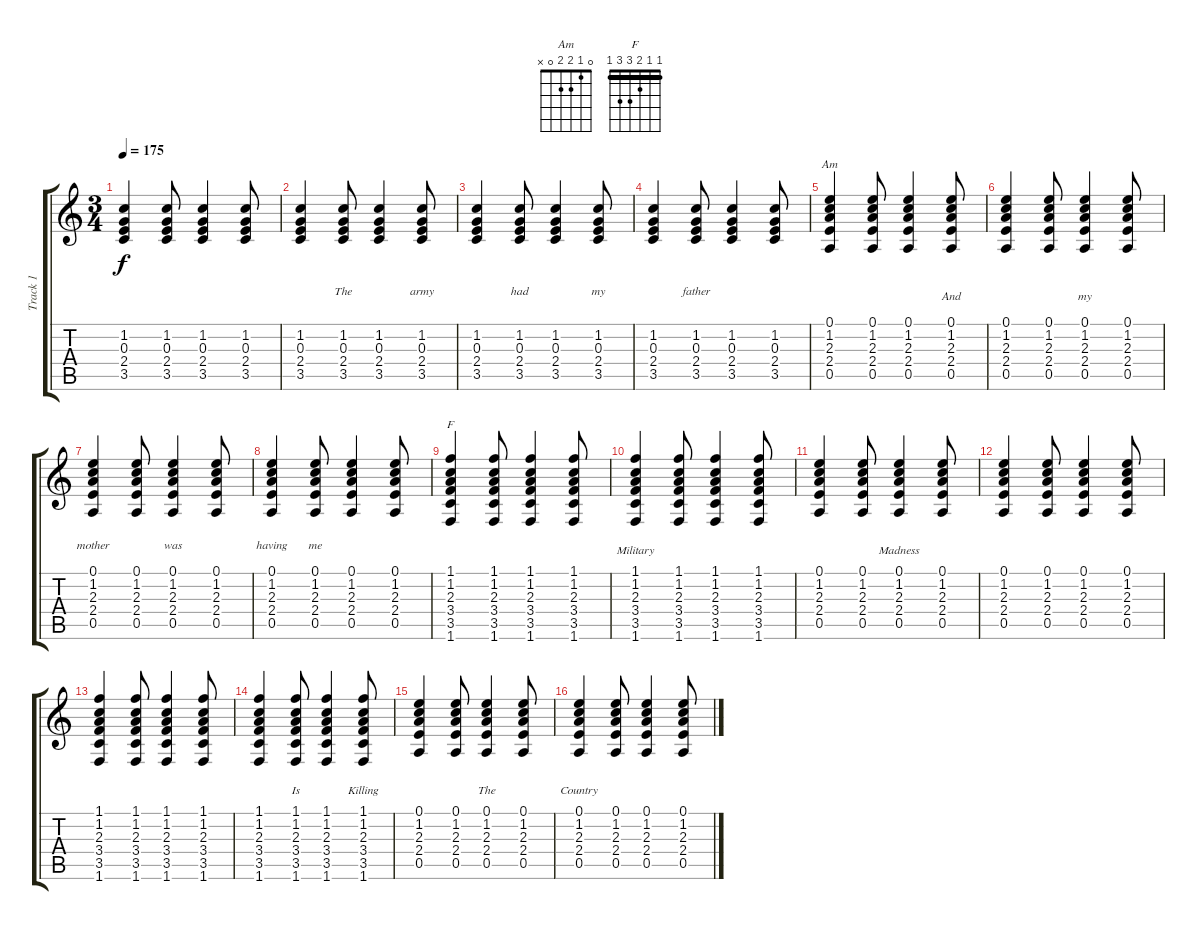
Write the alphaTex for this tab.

\track ("Track 1" "Track 1") {instrument acousticguitarsteel}
\staff {score tabs}
\tuning (E4 B3 G3 D3 A2 E2) {hide}
\chord ("Am" 0 1 2 2 0 x)
\chord ("F" 1 1 2 3 3 1) {barre 1}
\ts (3 4)
\tempo 175
\clef g2
\ks c
(1.2 0.3 2.4 3.5).4{lyrics (0 "") lyrics (1 "") lyrics (2 "") lyrics (3 "") lyrics (4 "") dy f} (1.2 0.3 2.4 3.5).8{lyrics (0 "") lyrics (1 "") lyrics (2 "") lyrics (3 "") lyrics (4 "")} (1.2 0.3 2.4 3.5).4{lyrics (0 "") lyrics (1 "") lyrics (2 "") lyrics (3 "") lyrics (4 "")} (1.2 0.3 2.4 3.5).8{lyrics (0 "") lyrics (1 "") lyrics (2 "") lyrics (3 "") lyrics (4 "")} |
(1.2 0.3 2.4 3.5).4{lyrics (0 "") lyrics (1 "") lyrics (2 "") lyrics (3 "") lyrics (4 "")} (1.2 0.3 2.4 3.5).8{lyrics (0 "") lyrics (1 "") lyrics (2 "The") lyrics (3 "") lyrics (4 "")} (1.2 0.3 2.4 3.5).4{lyrics (0 "") lyrics (1 "") lyrics (2 "") lyrics (3 "") lyrics (4 "")} (1.2 0.3 2.4 3.5).8{lyrics (0 "") lyrics (1 "") lyrics (2 "army") lyrics (3 "") lyrics (4 "")} |
(1.2 0.3 2.4 3.5).4{lyrics (0 "") lyrics (1 "") lyrics (2 "") lyrics (3 "") lyrics (4 "")} (1.2 0.3 2.4 3.5).8{lyrics (0 "") lyrics (1 "") lyrics (2 "had") lyrics (3 "") lyrics (4 "")} (1.2 0.3 2.4 3.5).4{lyrics (0 "") lyrics (1 "") lyrics (2 "") lyrics (3 "") lyrics (4 "")} (1.2 0.3 2.4 3.5).8{lyrics (0 "") lyrics (1 "") lyrics (2 "my") lyrics (3 "") lyrics (4 "")} |
(1.2 0.3 2.4 3.5).4{lyrics (0 "") lyrics (1 "") lyrics (2 "") lyrics (3 "") lyrics (4 "")} (1.2 0.3 2.4 3.5).8{lyrics (0 "") lyrics (1 "") lyrics (2 "father") lyrics (3 "") lyrics (4 "")} (1.2 0.3 2.4 3.5).4 (1.2 0.3 2.4 3.5).8 |
(0.1 1.2 2.3 2.4 0.5).4{ch "Am" lyrics (0 "") lyrics (1 "") lyrics (2 "") lyrics (3 "") lyrics (4 "")} (0.1 1.2 2.3 2.4 0.5).8{lyrics (0 "") lyrics (1 "") lyrics (2 "") lyrics (3 "") lyrics (4 "")} (0.1 1.2 2.3 2.4 0.5).4{lyrics (0 "") lyrics (1 "") lyrics (2 "") lyrics (3 "") lyrics (4 "")} (0.1 1.2 2.3 2.4 0.5).8{lyrics (0 "") lyrics (1 "") lyrics (2 "") lyrics (3 "And") lyrics (4 "")} |
(0.1 1.2 2.3 2.4 0.5).4{lyrics (0 "") lyrics (1 "") lyrics (2 "") lyrics (3 "") lyrics (4 "")} (0.1 1.2 2.3 2.4 0.5).8{lyrics (0 "") lyrics (1 "") lyrics (2 "") lyrics (3 "") lyrics (4 "")} (0.1 1.2 2.3 2.4 0.5).4{lyrics (0 "") lyrics (1 "") lyrics (2 "") lyrics (3 "my") lyrics (4 "")} (0.1 1.2 2.3 2.4 0.5).8{lyrics (0 "") lyrics (1 "") lyrics (2 "") lyrics (3 "") lyrics (4 "")} |
(0.1 1.2 2.3 2.4 0.5).4{lyrics (0 "") lyrics (1 "") lyrics (2 "") lyrics (3 "mother") lyrics (4 "")} (0.1 1.2 2.3 2.4 0.5).8{lyrics (0 "") lyrics (1 "") lyrics (2 "") lyrics (3 "") lyrics (4 "")} (0.1 1.2 2.3 2.4 0.5).4{lyrics (0 "") lyrics (1 "") lyrics (2 "") lyrics (3 "was") lyrics (4 "")} (0.1 1.2 2.3 2.4 0.5).8{lyrics (0 "") lyrics (1 "") lyrics (2 "") lyrics (3 "") lyrics (4 "")} |
(0.1 1.2 2.3 2.4 0.5).4{lyrics (0 "") lyrics (1 "") lyrics (2 "") lyrics (3 "having") lyrics (4 "")} (0.1 1.2 2.3 2.4 0.5).8{lyrics (0 "") lyrics (1 "") lyrics (2 "") lyrics (3 "me") lyrics (4 "")} (0.1 1.2 2.3 2.4 0.5).4 (0.1 1.2 2.3 2.4 0.5).8 |
(1.1 1.2 2.3 3.4 3.5 1.6).4{ch "F" lyrics (0 "") lyrics (1 "") lyrics (2 "") lyrics (3 "") lyrics (4 "")} (1.1 1.2 2.3 3.4 3.5 1.6).8{lyrics (0 "") lyrics (1 "") lyrics (2 "") lyrics (3 "") lyrics (4 "")} (1.1 1.2 2.3 3.4 3.5 1.6).4{lyrics (0 "") lyrics (1 "") lyrics (2 "") lyrics (3 "") lyrics (4 "")} (1.1 1.2 2.3 3.4 3.5 1.6).8{lyrics (0 "") lyrics (1 "") lyrics (2 "") lyrics (3 "") lyrics (4 "")} |
(1.1 1.2 2.3 3.4 3.5 1.6).4{lyrics (0 "") lyrics (1 "") lyrics (2 "") lyrics (3 "") lyrics (4 "Military")} (1.1 1.2 2.3 3.4 3.5 1.6).8{lyrics (0 "") lyrics (1 "") lyrics (2 "") lyrics (3 "") lyrics (4 "")} (1.1 1.2 2.3 3.4 3.5 1.6).4{lyrics (0 "") lyrics (1 "") lyrics (2 "") lyrics (3 "") lyrics (4 "")} (1.1 1.2 2.3 3.4 3.5 1.6).8{lyrics (0 "") lyrics (1 "") lyrics (2 "") lyrics (3 "") lyrics (4 "")} |
(0.1 1.2 2.3 2.4 0.5).4{lyrics (0 "") lyrics (1 "") lyrics (2 "") lyrics (3 "") lyrics (4 "")} (0.1 1.2 2.3 2.4 0.5).8{lyrics (0 "") lyrics (1 "") lyrics (2 "") lyrics (3 "") lyrics (4 "")} (0.1 1.2 2.3 2.4 0.5).4{lyrics (0 "") lyrics (1 "") lyrics (2 "") lyrics (3 "") lyrics (4 "Madness")} (0.1 1.2 2.3 2.4 0.5).8{lyrics (0 "") lyrics (1 "") lyrics (2 "") lyrics (3 "") lyrics (4 "")} |
(0.1 1.2 2.3 2.4 0.5).4{lyrics (0 "") lyrics (1 "") lyrics (2 "") lyrics (3 "") lyrics (4 "")} (0.1 1.2 2.3 2.4 0.5).8{lyrics (0 "") lyrics (1 "") lyrics (2 "") lyrics (3 "") lyrics (4 "")} (0.1 1.2 2.3 2.4 0.5).4{lyrics (0 "") lyrics (1 "") lyrics (2 "") lyrics (3 "") lyrics (4 "")} (0.1 1.2 2.3 2.4 0.5).8{lyrics (0 "") lyrics (1 "") lyrics (2 "") lyrics (3 "") lyrics (4 "")} |
(1.1 1.2 2.3 3.4 3.5 1.6).4{lyrics (0 "") lyrics (1 "") lyrics (2 "") lyrics (3 "") lyrics (4 "")} (1.1 1.2 2.3 3.4 3.5 1.6).8{lyrics (0 "") lyrics (1 "") lyrics (2 "") lyrics (3 "") lyrics (4 "")} (1.1 1.2 2.3 3.4 3.5 1.6).4{lyrics (0 "") lyrics (1 "") lyrics (2 "") lyrics (3 "") lyrics (4 "")} (1.1 1.2 2.3 3.4 3.5 1.6).8{lyrics (0 "") lyrics (1 "") lyrics (2 "") lyrics (3 "") lyrics (4 "")} |
(1.1 1.2 2.3 3.4 3.5 1.6).4{lyrics (0 "") lyrics (1 "") lyrics (2 "") lyrics (3 "") lyrics (4 "")} (1.1 1.2 2.3 3.4 3.5 1.6).8{lyrics (0 "") lyrics (1 "") lyrics (2 "") lyrics (3 "") lyrics (4 "Is")} (1.1 1.2 2.3 3.4 3.5 1.6).4{lyrics (0 "") lyrics (1 "") lyrics (2 "") lyrics (3 "") lyrics (4 "")} (1.1 1.2 2.3 3.4 3.5 1.6).8{lyrics (0 "") lyrics (1 "") lyrics (2 "") lyrics (3 "") lyrics (4 "Killing")} |
(0.1 1.2 2.3 2.4 0.5).4{lyrics (0 "") lyrics (1 "") lyrics (2 "") lyrics (3 "") lyrics (4 "")} (0.1 1.2 2.3 2.4 0.5).8{lyrics (0 "") lyrics (1 "") lyrics (2 "") lyrics (3 "") lyrics (4 "")} (0.1 1.2 2.3 2.4 0.5).4{lyrics (0 "") lyrics (1 "") lyrics (2 "") lyrics (3 "") lyrics (4 "The")} (0.1 1.2 2.3 2.4 0.5).8{lyrics (0 "") lyrics (1 "") lyrics (2 "") lyrics (3 "") lyrics (4 "")} |
(0.1 1.2 2.3 2.4 0.5).4{lyrics (0 "") lyrics (1 "") lyrics (2 "") lyrics (3 "") lyrics (4 "Country")} (0.1 1.2 2.3 2.4 0.5).8{lyrics (0 "") lyrics (1 "") lyrics (2 "") lyrics (3 "") lyrics (4 "")} (0.1 1.2 2.3 2.4 0.5).4{lyrics (0 "") lyrics (1 "") lyrics (2 "") lyrics (3 "") lyrics (4 "")} (0.1 1.2 2.3 2.4 0.5).8{lyrics (0 "") lyrics (1 "") lyrics (2 "") lyrics (3 "") lyrics (4 "")}
